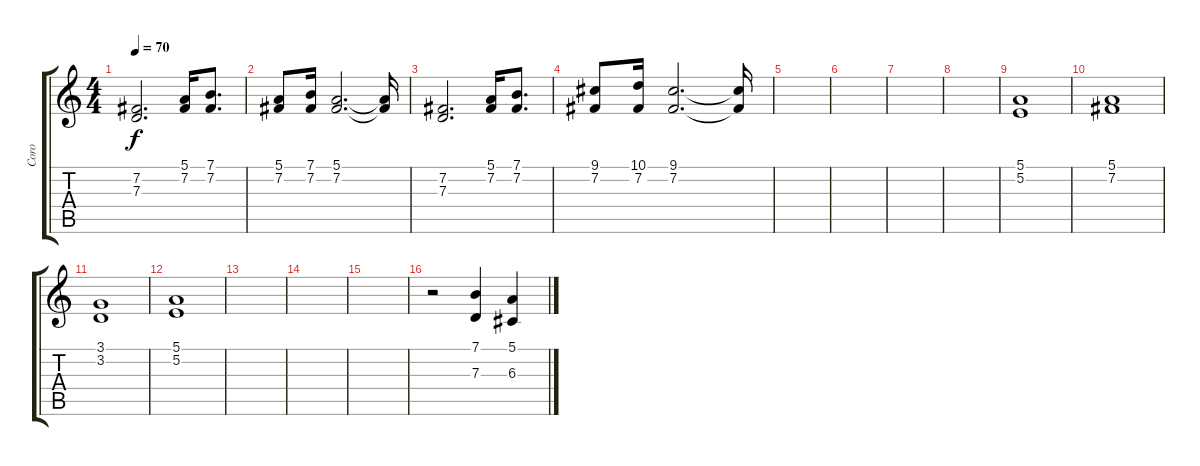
\track ("Coro" "Coro") {instrument choiraahs}
\staff {score tabs}
\tuning (E4 B3 G3 D3 A2 E2) {hide}
\ts (4 4)
\tempo 70
\clef g2
\ks c
(7.2 7.3).2{d dy f} (5.1 7.2).16 (7.1 7.2).8{d} |
(5.1 7.2).8 (7.1 7.2).16 (5.1 7.2).2{d} (5.1{t} 7.2{t}).16 |
(7.2 7.3).2{d} (5.1 7.2).16 (7.1 7.2).8{d} |
(9.1 7.2).8 (10.1 7.2).16 (9.1 7.2).2{d} (9.1{t} 7.2{t}).16 |
|
|
|
|
(5.1 5.2).1 |
(5.1 7.2).1 |
(3.1 3.2).1 |
(5.1 5.2).1 |
|
|
|
r.2 (7.1 7.3).4 (5.1 6.3).4
